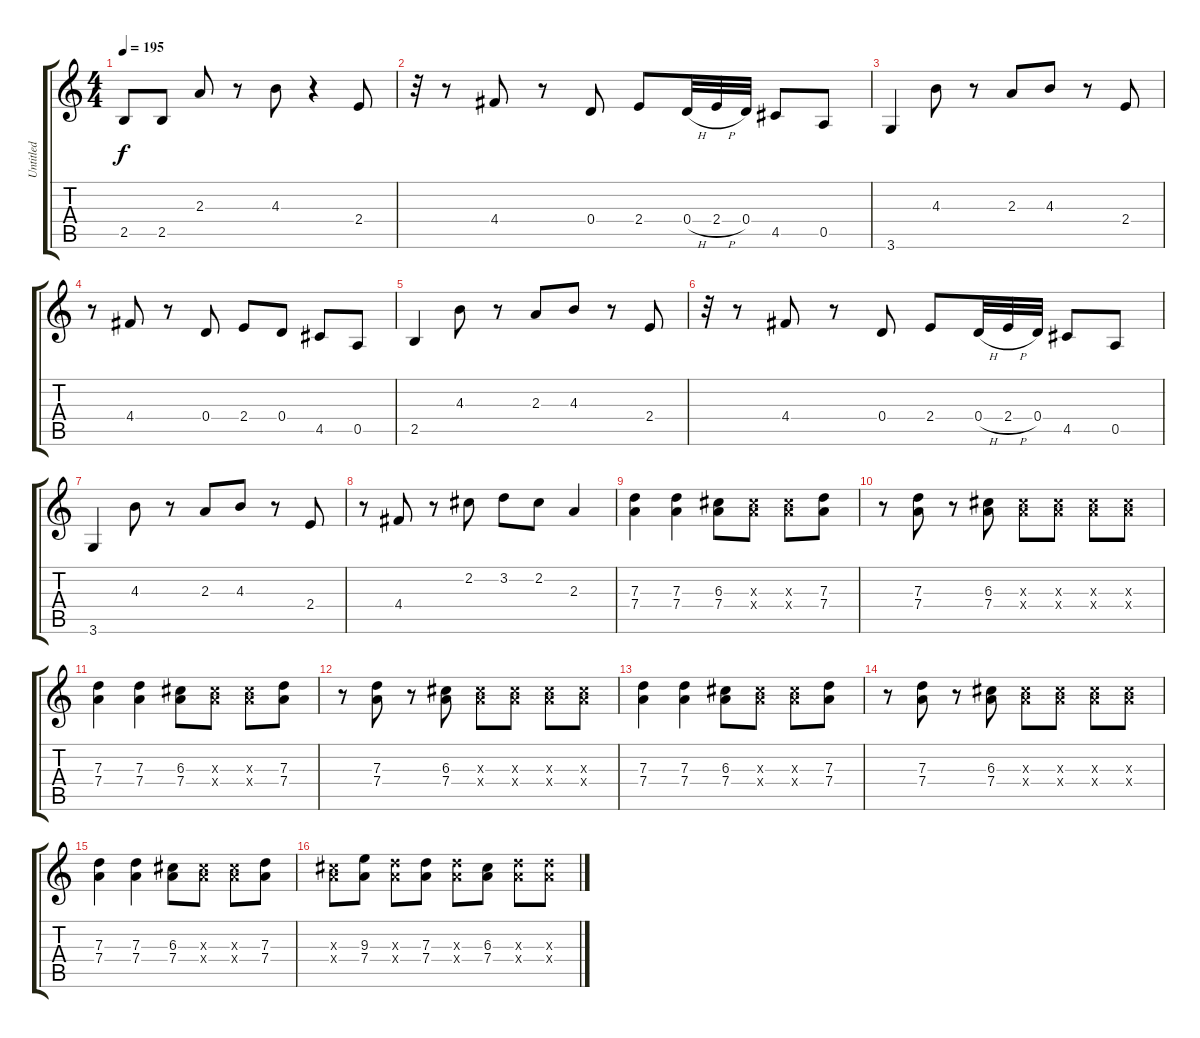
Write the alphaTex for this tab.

\track ("Untitled" "Untitled") {instrument acousticguitarnylon}
\staff {score tabs}
\tuning (E4 B3 G3 D3 A2 E2) {hide}
\ts (4 4)
\tempo 195
\clef g2
\ks c
2.5.8{dy f} 2.5.8 2.3.8 r.8 4.3.8 r.4 2.4.8 |
r.32 r.8 4.4.8 r.8 0.4.8 2.4.8 0.4{h}.32 2.4{h}.32 0.4.32 4.5.8 0.5.8 |
3.6.4 4.3.8 r.8 2.3.8 4.3.8 r.8 2.4.8 |
r.8 4.4.8 r.8 0.4.8 2.4.8 0.4.8 4.5.8 0.5.8 |
2.5.4 4.3.8 r.8 2.3.8 4.3.8 r.8 2.4.8 |
r.32 r.8 4.4.8 r.8 0.4.8 2.4.8 0.4{h}.32 2.4{h}.32 0.4.32 4.5.8 0.5.8 |
3.6.4 4.3.8 r.8 2.3.8 4.3.8 r.8 2.4.8 |
r.8 4.4.8 r.8 2.2.8 3.2.8 2.2.8 2.3.4 |
(7.3 7.4).4 (7.3 7.4).4 (6.3 7.4).8 (6.3{x} 7.4{x}).8 (6.3{x} 7.4{x}).8 (7.3 7.4).8 |
r.8 (7.3 7.4).8 r.8 (6.3 7.4).8 (6.3{x} 7.4{x}).8 (6.3{x} 7.4{x}).8 (6.3{x} 7.4{x}).8 (6.3{x} 7.4{x}).8 |
(7.3 7.4).4 (7.3 7.4).4 (6.3 7.4).8 (6.3{x} 7.4{x}).8 (6.3{x} 7.4{x}).8 (7.3 7.4).8 |
r.8 (7.3 7.4).8 r.8 (6.3 7.4).8 (6.3{x} 7.4{x}).8 (6.3{x} 7.4{x}).8 (6.3{x} 7.4{x}).8 (6.3{x} 7.4{x}).8 |
(7.3 7.4).4 (7.3 7.4).4 (6.3 7.4).8 (6.3{x} 7.4{x}).8 (6.3{x} 7.4{x}).8 (7.3 7.4).8 |
r.8 (7.3 7.4).8 r.8 (6.3 7.4).8 (6.3{x} 7.4{x}).8 (6.3{x} 7.4{x}).8 (6.3{x} 7.4{x}).8 (6.3{x} 7.4{x}).8 |
(7.3 7.4).4 (7.3 7.4).4 (6.3 7.4).8 (6.3{x} 7.4{x}).8 (6.3{x} 7.4{x}).8 (7.3 7.4).8 |
(6.3{x} 7.4{x}).8 (9.3 7.4).8 (7.3{x} 7.4{x}).8 (7.3 7.4).8 (7.3{x} 7.4{x}).8 (6.3 7.4).8 (7.3{x} 7.4{x}).8 (7.3{x} 7.4{x}).8
